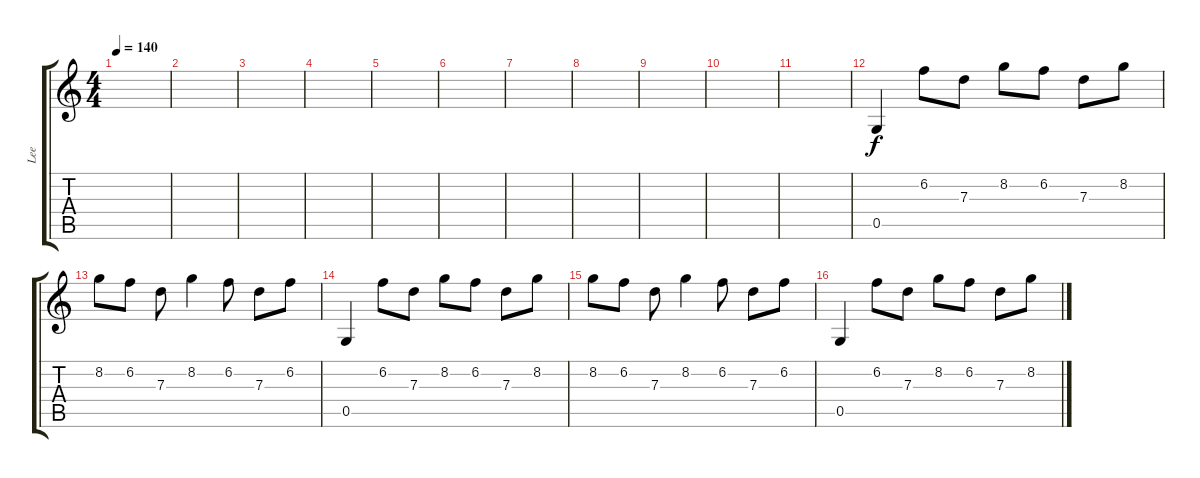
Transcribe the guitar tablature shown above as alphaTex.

\track ("Lee" "Lee") {instrument overdrivenguitar}
\staff {score tabs}
\tuning (E4 B3 G3 D3 G2 E2) {hide}
\ts (4 4)
\tempo 140
\clef g2
\ks c
|
|
|
|
|
|
|
|
|
|
|
0.5.4 6.2.8 7.3.8 8.2.8 6.2.8 7.3.8 8.2.8 |
8.2.8 6.2.8 7.3.8 8.2.4 6.2.8 7.3.8 6.2.8 |
0.5.4 6.2.8 7.3.8 8.2.8 6.2.8 7.3.8 8.2.8 |
8.2.8 6.2.8 7.3.8 8.2.4 6.2.8 7.3.8 6.2.8 |
0.5.4 6.2.8 7.3.8 8.2.8 6.2.8 7.3.8 8.2.8
